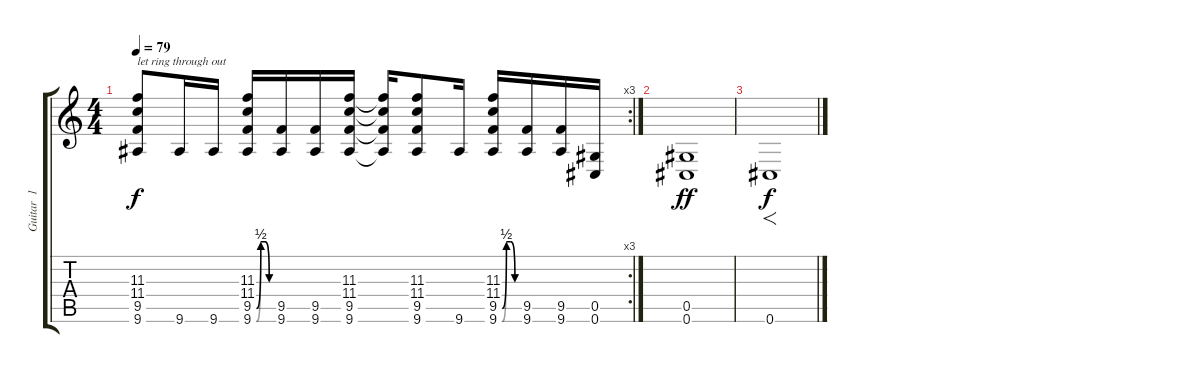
\track ("Guitar  1" "Guitar  1") {instrument distortionguitar}
\staff {score tabs}
\tuning (Eb4 Bb3 Gb3 Db3 Ab2 Db2) {hide}
\rc 3
\ts (4 4)
\tempo 79
\clef g2
\ks c
(11.3 11.4 9.5 9.6).8{txt "let ring through out" dy f} 9.6.16 9.6.16 (11.3 11.4 9.5{be (custom 0 0 15 2 30 2 45 0 60 0)} 9.6{be (custom 0 0 15 2 30 2 45 0 60 0)}).16 (9.5 9.6).16 (9.5 9.6).16 (11.3 11.4 9.5 9.6).16 (11.3{t} 11.4{t} 9.5{t} 9.6{t}).16 (11.3 11.4 9.5 9.6).8 9.6.16 (11.3 11.4 9.5{be (custom 0 0 15 2 30 2 45 0 60 0)} 9.6{be (custom 0 0 15 2 30 2 45 0 60 0)}).16 (9.5 9.6).16 (9.5 9.6).16 (0.5 0.6).16 |
(0.5 0.6).1{dy ff} |
0.6.1{f dy f}
